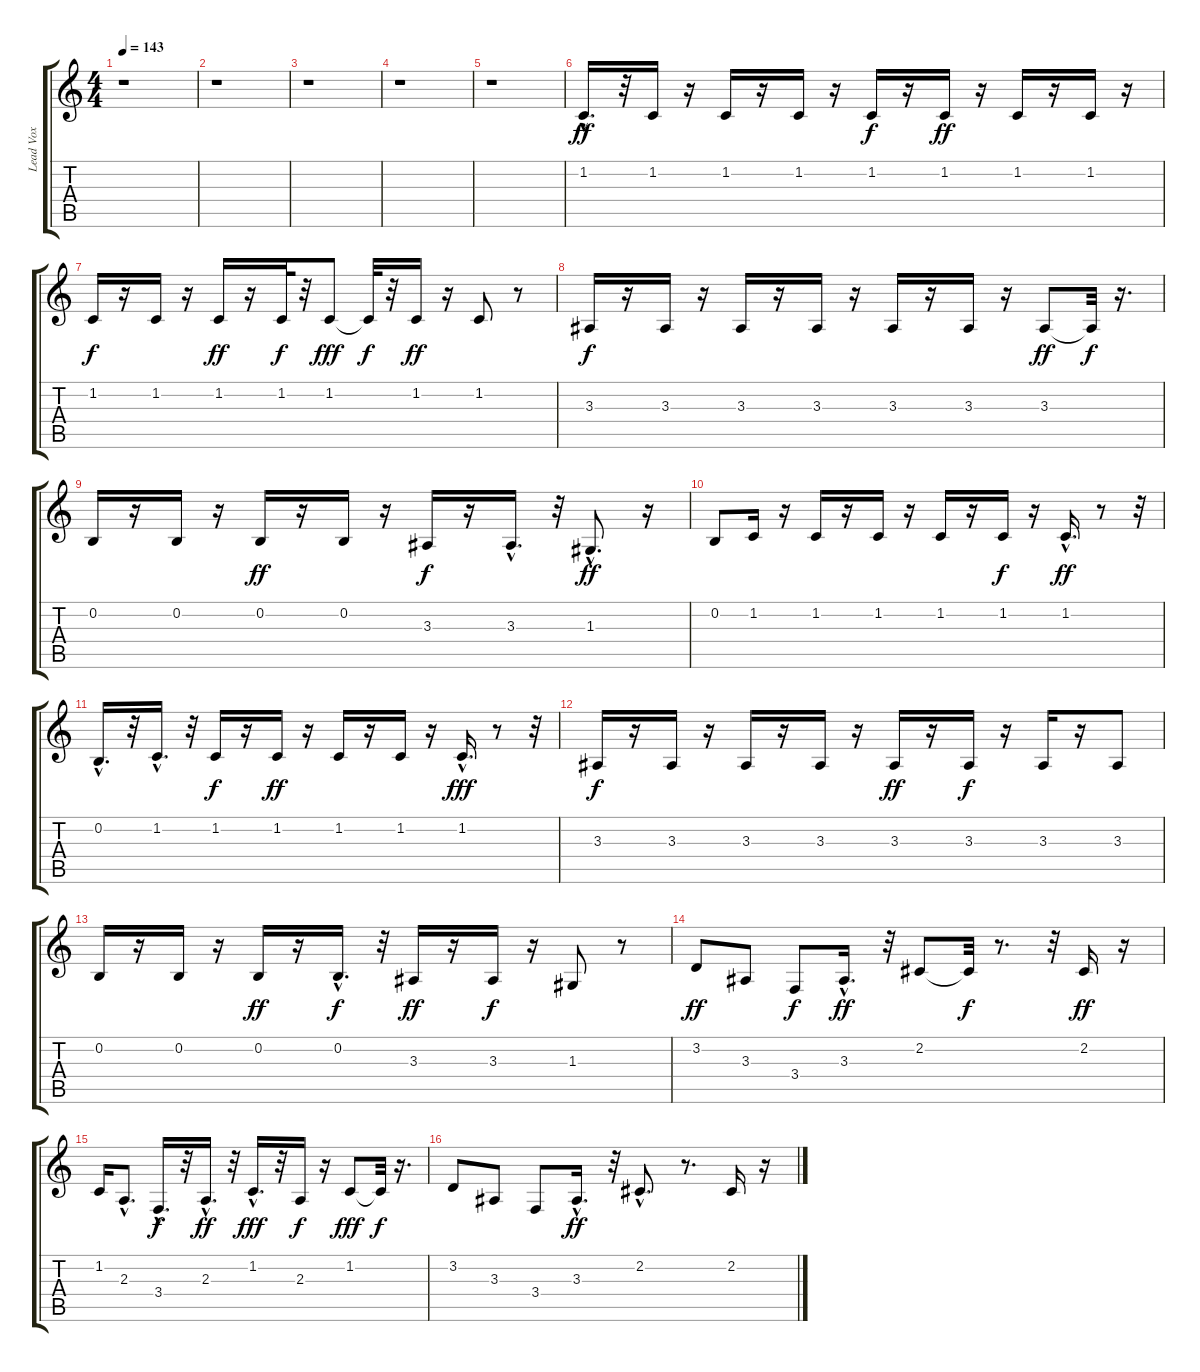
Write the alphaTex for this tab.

\track ("Lead Vox" "Lead Vox") {instrument voiceoohs}
\staff {score tabs}
\tuning (E4 B3 G3 D3 A2 E2) {hide}
\ts (4 4)
\tempo 143
\clef g2
\ks c
r.1{dy ff instrument voiceoohs} |
r.1 |
r.1 |
r.1 |
r.1 |
1.2{hac}.16{d} r.32 1.2.16 r.16 1.2.16 r.16 1.2.16 r.16 1.2.16{dy f} r.16 1.2.16{dy ff} r.16 1.2.16 r.16 1.2.16 r.16 |
1.2.16{dy f} r.16 1.2.16 r.16 1.2.16{dy ff} r.16 1.2.32{dy f} r.32 1.2.8{dy fff} 1.2{t}.32{dy f} r.32 1.2.16{dy ff} r.16 1.2.8 r.8 |
3.3.16{dy f} r.16 3.3.16 r.16 3.3.16 r.16 3.3.16 r.16 3.3.16 r.16 3.3.16 r.16 3.3.8{dy ff} 3.3{t}.32{dy f} r.16{d} |
0.2.16 r.16 0.2.16 r.16 0.2.16{dy ff} r.16 0.2.16 r.16 3.3.16{dy f} r.16 3.3{hac}.16{d} r.32 1.3{hac}.8{d dy ff} r.16 |
0.2.8 1.2.16 r.16 1.2.16 r.16 1.2.16 r.16 1.2.16 r.16 1.2.16{dy f} r.16 1.2{hac}.16{d dy ff} r.8 r.32 |
0.2{hac}.16{d} r.32 1.2{hac}.16{d} r.32 1.2.16{dy f} r.16 1.2.16{dy ff} r.16 1.2.16 r.16 1.2.16 r.16 1.2{hac}.16{d dy fff} r.8 r.32 |
3.3.16{dy f} r.16 3.3.16 r.16 3.3.16 r.16 3.3.16 r.16 3.3.16{dy ff} r.16 3.3.16{dy f} r.16 3.3.16 r.16 3.3.8 |
0.2.16 r.16 0.2.16 r.16 0.2.16{dy ff} r.16 0.2{hac}.16{d dy f} r.32 3.3.16{dy ff} r.16 3.3.16{dy f} r.16 1.3.8 r.8 |
3.2.8{dy ff} 3.3.8 3.4.8{dy f} 3.3{hac}.16{d dy ff} r.32 2.2.8 2.2{t}.32{dy f} r.8{d} r.32 2.2.16{dy ff} r.16 |
1.2.16 2.3{hac}.8{d} 3.4{hac}.16{d dy f} r.32 2.3{hac}.16{d dy ff} r.32 1.2{hac}.16{d dy fff} r.32 2.3.16{dy f} r.16 1.2.8{dy fff} 1.2{t}.32{dy f} r.16{d} |
3.2.8 3.3.8 3.4.8 3.3{hac}.16{d dy ff} r.32 2.2{hac}.8{d} r.8{d} 2.2.16 r.16
